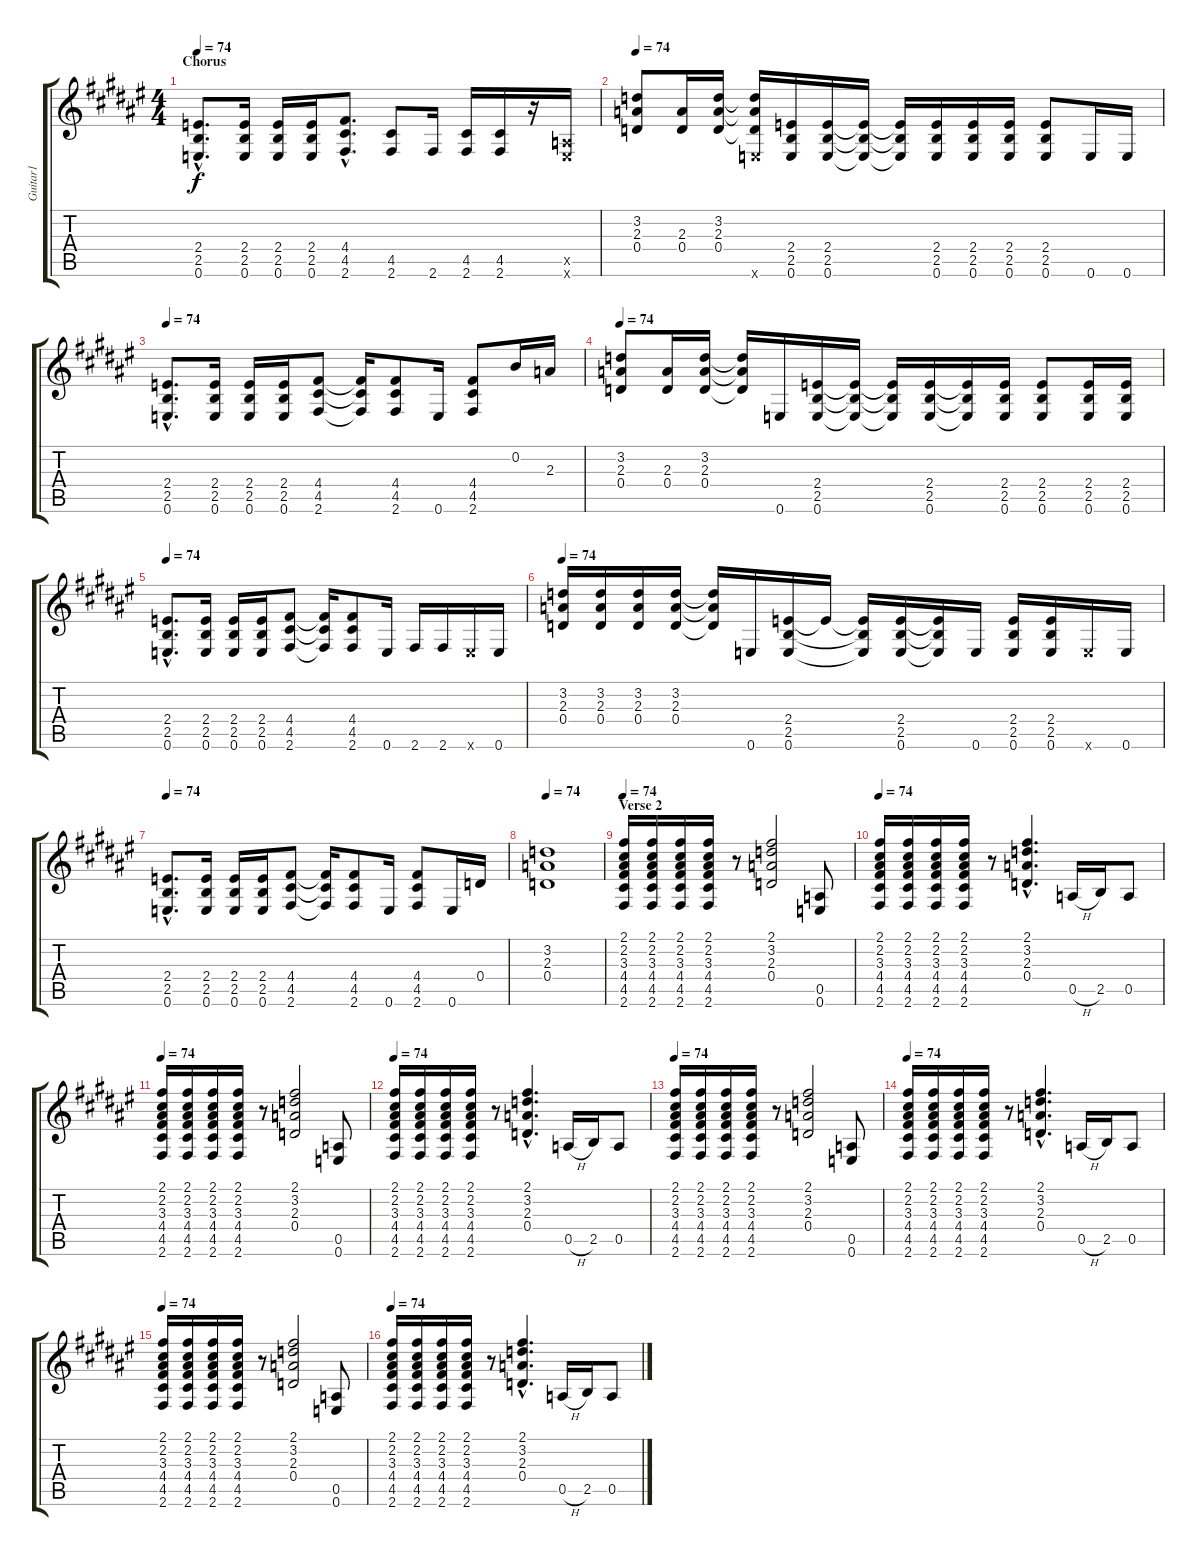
\track ("Guitar1" "Guitar1") {instrument electricguitarclean}
\staff {score tabs}
\tuning (E4 B3 G3 D3 A2 E2) {hide}
\ts (4 4)
\section ("" "Chorus")
\tempo 74
\clef g2
\ks f#
(2.4{hac} 2.5{hac} 0.6{hac}).8{d dy f} (2.4 2.5 0.6).16 (2.4 2.5 0.6).16 (2.4 2.5 0.6).16 (4.4{hac} 4.5{hac} 2.6{hac}).8{d} (4.5 2.6).8 2.6.16 (4.5 2.6).16 (4.5 2.6).16 r.16 (0.5{x} 0.6{x}).16 |
\tempo 74
(3.2 2.3 0.4).8 (2.3 0.4).16 (3.2 2.3 0.4).16 (3.2{t} 2.3{t} 0.4{t} 0.6{x}).16 (2.4 2.5 0.6).16 (2.4 2.5 0.6).16 (2.4{t} 2.5{t} 0.6{t}).16 (2.4{t} 2.5{t} 0.6{t}).16 (2.4 2.5 0.6).16 (2.4 2.5 0.6).16 (2.4 2.5 0.6).16 (2.4 2.5 0.6).8 0.6.16 0.6.16 |
\tempo 74
(2.4{hac} 2.5{hac} 0.6{hac}).8{d} (2.4 2.5 0.6).16 (2.4 2.5 0.6).16 (2.4 2.5 0.6).16 (4.4 4.5 2.6).8 (4.4{t} 4.5{t} 2.6{t}).16 (4.4 4.5 2.6).8 0.6.16 (4.4 4.5 2.6).8 0.2.16 2.3.16 |
\tempo 74
(3.2 2.3 0.4).8 (2.3 0.4).16 (3.2 2.3 0.4).16 (3.2{t} 2.3{t} 0.4{t}).16 0.6.16 (2.4 2.5 0.6).16 (2.4{t} 2.5{t} 0.6{t}).16 (2.4{t} 2.5{t} 0.6{t}).16 (2.4 2.5 0.6).16 (2.4{t} 2.5{t} 0.6{t}).16 (2.4 2.5 0.6).16 (2.4 2.5 0.6).8 (2.4 2.5 0.6).16 (2.4 2.5 0.6).16 |
\tempo 74
(2.4{hac} 2.5{hac} 0.6{hac}).8{d} (2.4 2.5 0.6).16 (2.4 2.5 0.6).16 (2.4 2.5 0.6).16 (4.4 4.5 2.6).8 (4.4{t} 4.5{t} 2.6{t}).16 (4.4 4.5 2.6).8 0.6.16 2.6.16 2.6.16 0.6{x}.16 0.6.16 |
\tempo 74
(3.2 2.3 0.4).16 (3.2 2.3 0.4).16 (3.2 2.3 0.4).16 (3.2 2.3 0.4).16 (3.2{t} 2.3{t} 0.4{t}).16 0.6.16 (2.4 2.5 0.6).16 2.4{t}.16 (2.4{t} 2.5{t} 0.6{t}).16 (2.4 2.5 0.6).16 (2.4{t} 2.5{t} 0.6{t}).16 0.6.16 (2.4 2.5 0.6).16 (2.4 2.5 0.6).16 0.6{x}.16 0.6.16 |
\tempo 74
(2.4{hac} 2.5{hac} 0.6{hac}).8{d} (2.4 2.5 0.6).16 (2.4 2.5 0.6).16 (2.4 2.5 0.6).16 (4.4 4.5 2.6).8 (4.4{t} 4.5{t} 2.6{t}).16 (4.4 4.5 2.6).8 0.6.16 (4.4 4.5 2.6).8 0.6.16 0.4.16 |
\tempo 74
(3.2 2.3 0.4).1 |
\section ("" "Verse 2")
\tempo 74
(2.1 2.2 3.3 4.4 4.5 2.6).16{instrument electricguitarclean} (2.1 2.2 3.3 4.4 4.5 2.6).16 (2.1 2.2 3.3 4.4 4.5 2.6).16 (2.1 2.2 3.3 4.4 4.5 2.6).16 r.8 (2.1 3.2 2.3 0.4).2 (0.5 0.6).8 |
\tempo 74
(2.1 2.2 3.3 4.4 4.5 2.6).16 (2.1 2.2 3.3 4.4 4.5 2.6).16 (2.1 2.2 3.3 4.4 4.5 2.6).16 (2.1 2.2 3.3 4.4 4.5 2.6).16 r.8 (2.1{hac} 3.2{hac} 2.3{hac} 0.4{hac}).4{d} 0.5{h}.16 2.5.16 0.5.8 |
\tempo 74
(2.1 2.2 3.3 4.4 4.5 2.6).16 (2.1 2.2 3.3 4.4 4.5 2.6).16 (2.1 2.2 3.3 4.4 4.5 2.6).16 (2.1 2.2 3.3 4.4 4.5 2.6).16 r.8 (2.1 3.2 2.3 0.4).2 (0.5 0.6).8 |
\tempo 74
(2.1 2.2 3.3 4.4 4.5 2.6).16 (2.1 2.2 3.3 4.4 4.5 2.6).16 (2.1 2.2 3.3 4.4 4.5 2.6).16 (2.1 2.2 3.3 4.4 4.5 2.6).16 r.8 (2.1{hac} 3.2{hac} 2.3{hac} 0.4{hac}).4{d} 0.5{h}.16 2.5.16 0.5.8 |
\tempo 74
(2.1 2.2 3.3 4.4 4.5 2.6).16 (2.1 2.2 3.3 4.4 4.5 2.6).16 (2.1 2.2 3.3 4.4 4.5 2.6).16 (2.1 2.2 3.3 4.4 4.5 2.6).16 r.8 (2.1 3.2 2.3 0.4).2 (0.5 0.6).8 |
\tempo 74
(2.1 2.2 3.3 4.4 4.5 2.6).16 (2.1 2.2 3.3 4.4 4.5 2.6).16 (2.1 2.2 3.3 4.4 4.5 2.6).16 (2.1 2.2 3.3 4.4 4.5 2.6).16 r.8 (2.1{hac} 3.2{hac} 2.3{hac} 0.4{hac}).4{d} 0.5{h}.16 2.5.16 0.5.8 |
\tempo 74
(2.1 2.2 3.3 4.4 4.5 2.6).16 (2.1 2.2 3.3 4.4 4.5 2.6).16 (2.1 2.2 3.3 4.4 4.5 2.6).16 (2.1 2.2 3.3 4.4 4.5 2.6).16 r.8 (2.1 3.2 2.3 0.4).2 (0.5 0.6).8 |
\tempo 74
(2.1 2.2 3.3 4.4 4.5 2.6).16 (2.1 2.2 3.3 4.4 4.5 2.6).16 (2.1 2.2 3.3 4.4 4.5 2.6).16 (2.1 2.2 3.3 4.4 4.5 2.6).16 r.8 (2.1{hac} 3.2{hac} 2.3{hac} 0.4{hac}).4{d} 0.5{h}.16 2.5.16 0.5.8
